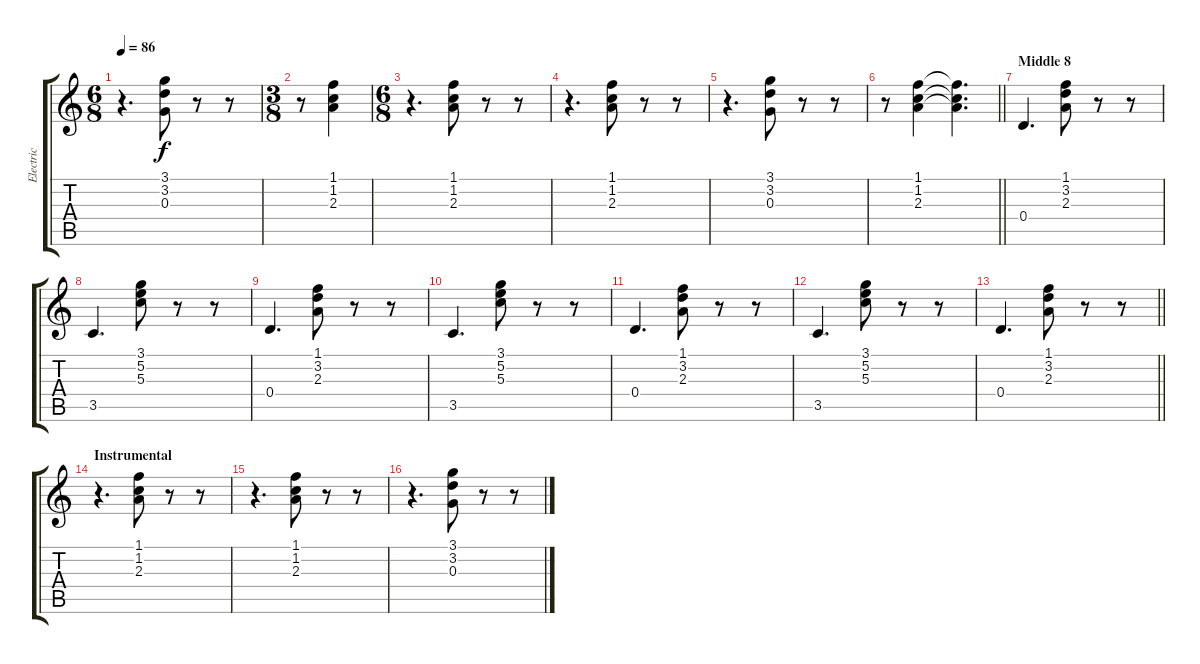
\track ("Electric" "Electric") {instrument overdrivenguitar}
\staff {score tabs}
\tuning (E4 B3 G3 D3 A2 E2) {hide}
\ts (6 8)
\tempo 86
\clef g2
\ks c
r.4{d dy f} (3.1 3.2 0.3).8 r.8 r.8 |
\ts (3 8)
r.8 (1.1 1.2 2.3).4 |
\ts (6 8)
r.4{d} (1.1 1.2 2.3).8 r.8 r.8 |
r.4{d} (1.1 1.2 2.3).8 r.8 r.8 |
r.4{d} (3.1 3.2 0.3).8 r.8 r.8 |
\barLineRight lightlight
r.8 (1.1 1.2 2.3).4 (1.1{t} 1.2{t} 2.3{t}).4{d} |
\section ("" "Middle 8")
0.4.4{d} (1.1 3.2 2.3).8 r.8 r.8 |
3.5.4{d} (3.1 5.2 5.3).8 r.8 r.8 |
0.4.4{d} (1.1 3.2 2.3).8 r.8 r.8 |
3.5.4{d} (3.1 5.2 5.3).8 r.8 r.8 |
0.4.4{d} (1.1 3.2 2.3).8 r.8 r.8 |
3.5.4{d} (3.1 5.2 5.3).8 r.8 r.8 |
\barLineRight lightlight
0.4.4{d} (1.1 3.2 2.3).8 r.8 r.8 |
\section ("" "Instrumental")
r.4{d} (1.1 1.2 2.3).8 r.8 r.8 |
r.4{d} (1.1 1.2 2.3).8 r.8 r.8 |
r.4{d} (3.1 3.2 0.3).8 r.8 r.8
